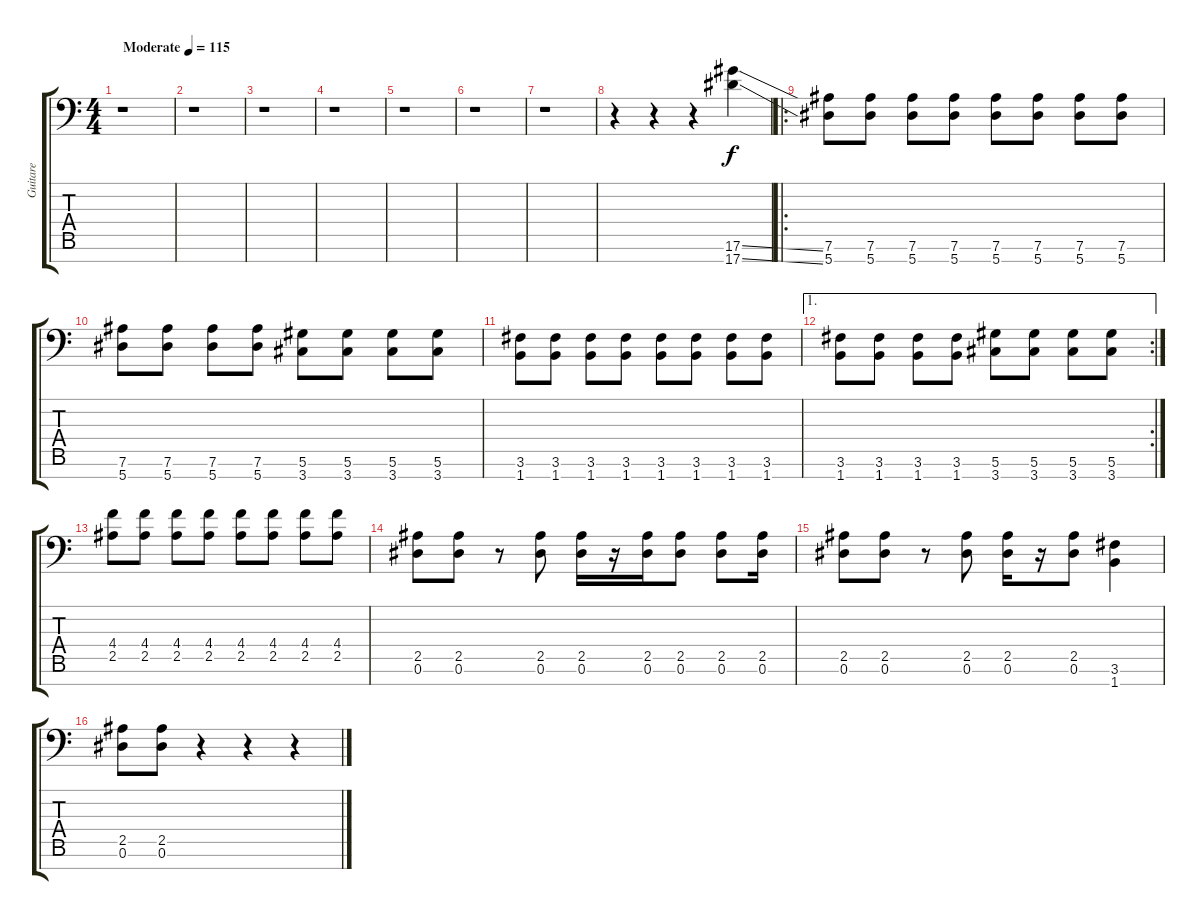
\track ("Guitare" "Guitare") {instrument distortionguitar}
\staff {score tabs}
\tuning (Eb4 Bb3 Gb3 Db3 Ab2 Eb2 Bb1) {hide}
\ts (4 4)
\tempo (115 "Moderate")
\clef f4
\ks c
r.1{dy f instrument distortionguitar} |
r.1 |
r.1 |
r.1 |
r.1 |
r.1 |
r.1 |
r.4 r.4 r.4 (17.6{ss} 17.7{ss}).4 |
\ro
(7.6 5.7).8 (7.6 5.7).8 (7.6 5.7).8 (7.6 5.7).8 (7.6 5.7).8 (7.6 5.7).8 (7.6 5.7).8 (7.6 5.7).8 |
(7.6 5.7).8 (7.6 5.7).8 (7.6 5.7).8 (7.6 5.7).8 (5.6 3.7).8 (5.6 3.7).8 (5.6 3.7).8 (5.6 3.7).8 |
(3.6 1.7).8 (3.6 1.7).8 (3.6 1.7).8 (3.6 1.7).8 (3.6 1.7).8 (3.6 1.7).8 (3.6 1.7).8 (3.6 1.7).8 |
\ae 1
\rc 2
(3.6 1.7).8 (3.6 1.7).8 (3.6 1.7).8 (3.6 1.7).8 (5.6 3.7).8 (5.6 3.7).8 (5.6 3.7).8 (5.6 3.7).8 |
(4.4 2.5).8 (4.4 2.5).8 (4.4 2.5).8 (4.4 2.5).8 (4.4 2.5).8 (4.4 2.5).8 (4.4 2.5).8 (4.4 2.5).8 |
(2.5 0.6).8 (2.5 0.6).8 r.8 (2.5 0.6).8 (2.5 0.6).16 r.16 (2.5 0.6).16 (2.5 0.6).8 (2.5 0.6).8 (2.5 0.6).16 |
(2.5 0.6).8 (2.5 0.6).8 r.8 (2.5 0.6).8 (2.5 0.6).16 r.16 (2.5 0.6).8 (3.6 1.7).4 |
(2.5 0.6).8 (2.5 0.6).8 r.4 r.4 r.4
